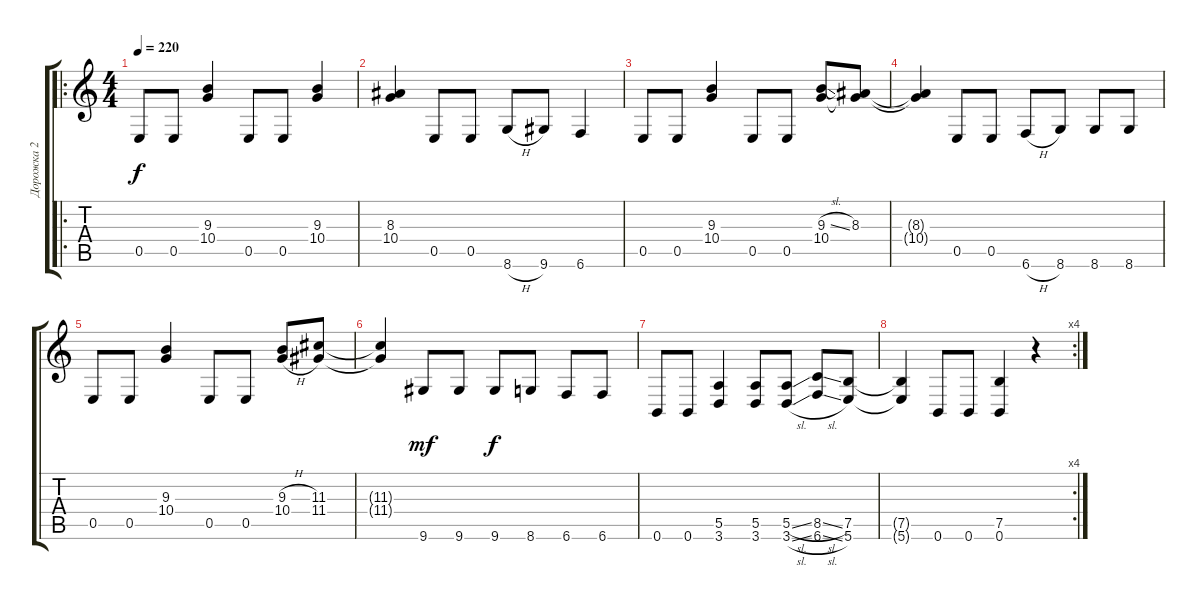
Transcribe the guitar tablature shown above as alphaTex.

\track ("Дорожка 2" "Дорожка 2") {instrument distortionguitar}
\staff {score tabs}
\tuning (B3 Gb3 D3 A2 E2 B1) {hide}
\ro
\ts (4 4)
\tempo 220
\clef g2
\ks c
0.5.8{dy f} 0.5.8 (9.3 10.4).4 0.5.8 0.5.8 (9.3 10.4).4 |
(8.3 10.4).4 0.5.8 0.5.8 8.6{h}.8 9.6.8 6.6.4 |
0.5.8 0.5.8 (9.3 10.4).4 0.5.8 0.5.8 (9.3{sl} 10.4).8 (8.3 10.4{t}).8 |
(8.3{t} 10.4{t}).4 0.5.8 0.5.8 6.6{h}.8 8.6.8 8.6.8 8.6.8 |
0.5.8 0.5.8 (9.3 10.4).4 0.5.8 0.5.8 (9.3{h} 10.4{h}).8 (11.3 11.4).8 |
(11.3{t} 11.4{t}).4 9.6.8{dy mf} 9.6.8 9.6.8{dy f} 8.6.8 6.6.8 6.6.8 |
0.6.8 0.6.8 (5.5 3.6).4 (5.5 3.6).8 (5.5{sl} 3.6{sl}).8 (8.5{sl} 6.6{sl}).8 (7.5 5.6).8 |
\rc 4
(7.5{t} 5.6{t}).4 0.6.8 0.6.8 (7.5 0.6).4 r.4
